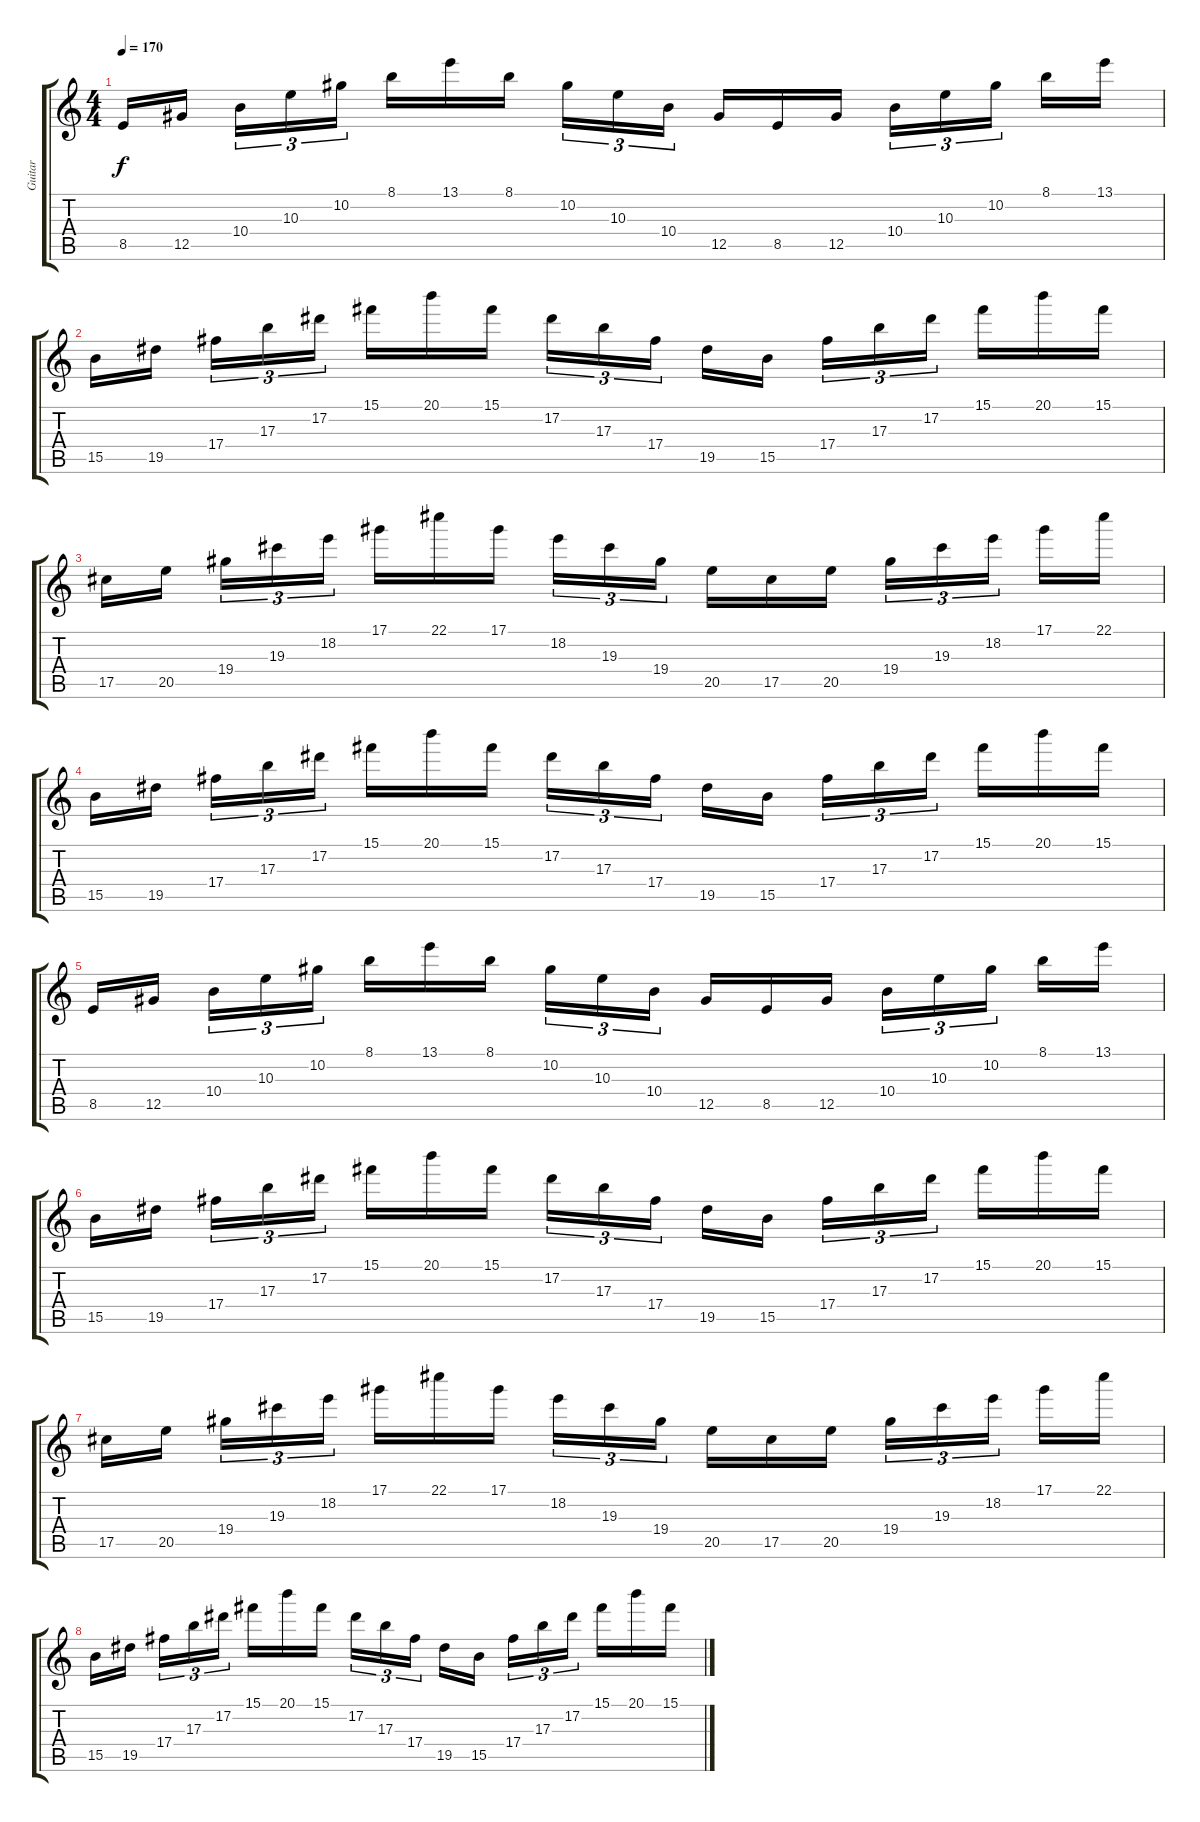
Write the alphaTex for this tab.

\track ("Guitar" "Guitar") {instrument distortionguitar}
\staff {score tabs}
\tuning (Eb4 Bb3 Gb3 Db3 Ab2 Eb2) {hide}
\ts (4 4)
\tempo 170
\clef g2
\ks c
8.5.16{dy f} 12.5.16 10.4.16{tu (3 2)} 10.3.16{tu (3 2)} 10.2.16{tu (3 2)} 8.1.16 13.1.16 8.1.16 10.2.16{tu (3 2)} 10.3.16{tu (3 2)} 10.4.16{tu (3 2)} 12.5.16 8.5.16 12.5.16 10.4.16{tu (3 2)} 10.3.16{tu (3 2)} 10.2.16{tu (3 2)} 8.1.16 13.1.16 |
15.5.16 19.5.16 17.4.16{tu (3 2)} 17.3.16{tu (3 2)} 17.2.16{tu (3 2)} 15.1.16 20.1.16 15.1.16 17.2.16{tu (3 2)} 17.3.16{tu (3 2)} 17.4.16{tu (3 2)} 19.5.16 15.5.16 17.4.16{tu (3 2)} 17.3.16{tu (3 2)} 17.2.16{tu (3 2)} 15.1.16 20.1.16 15.1.16 |
17.5.16 20.5.16 19.4.16{tu (3 2)} 19.3.16{tu (3 2)} 18.2.16{tu (3 2)} 17.1.16 22.1.16 17.1.16 18.2.16{tu (3 2)} 19.3.16{tu (3 2)} 19.4.16{tu (3 2)} 20.5.16 17.5.16 20.5.16 19.4.16{tu (3 2)} 19.3.16{tu (3 2)} 18.2.16{tu (3 2)} 17.1.16 22.1.16 |
15.5.16 19.5.16 17.4.16{tu (3 2)} 17.3.16{tu (3 2)} 17.2.16{tu (3 2)} 15.1.16 20.1.16 15.1.16 17.2.16{tu (3 2)} 17.3.16{tu (3 2)} 17.4.16{tu (3 2)} 19.5.16 15.5.16 17.4.16{tu (3 2)} 17.3.16{tu (3 2)} 17.2.16{tu (3 2)} 15.1.16 20.1.16 15.1.16 |
8.5.16 12.5.16 10.4.16{tu (3 2)} 10.3.16{tu (3 2)} 10.2.16{tu (3 2)} 8.1.16 13.1.16 8.1.16 10.2.16{tu (3 2)} 10.3.16{tu (3 2)} 10.4.16{tu (3 2)} 12.5.16 8.5.16 12.5.16 10.4.16{tu (3 2)} 10.3.16{tu (3 2)} 10.2.16{tu (3 2)} 8.1.16 13.1.16 |
15.5.16 19.5.16 17.4.16{tu (3 2)} 17.3.16{tu (3 2)} 17.2.16{tu (3 2)} 15.1.16 20.1.16 15.1.16 17.2.16{tu (3 2)} 17.3.16{tu (3 2)} 17.4.16{tu (3 2)} 19.5.16 15.5.16 17.4.16{tu (3 2)} 17.3.16{tu (3 2)} 17.2.16{tu (3 2)} 15.1.16 20.1.16 15.1.16 |
17.5.16 20.5.16 19.4.16{tu (3 2)} 19.3.16{tu (3 2)} 18.2.16{tu (3 2)} 17.1.16 22.1.16 17.1.16 18.2.16{tu (3 2)} 19.3.16{tu (3 2)} 19.4.16{tu (3 2)} 20.5.16 17.5.16 20.5.16 19.4.16{tu (3 2)} 19.3.16{tu (3 2)} 18.2.16{tu (3 2)} 17.1.16 22.1.16 |
15.5.16 19.5.16 17.4.16{tu (3 2)} 17.3.16{tu (3 2)} 17.2.16{tu (3 2)} 15.1.16 20.1.16 15.1.16 17.2.16{tu (3 2)} 17.3.16{tu (3 2)} 17.4.16{tu (3 2)} 19.5.16 15.5.16 17.4.16{tu (3 2)} 17.3.16{tu (3 2)} 17.2.16{tu (3 2)} 15.1.16 20.1.16 15.1.16
